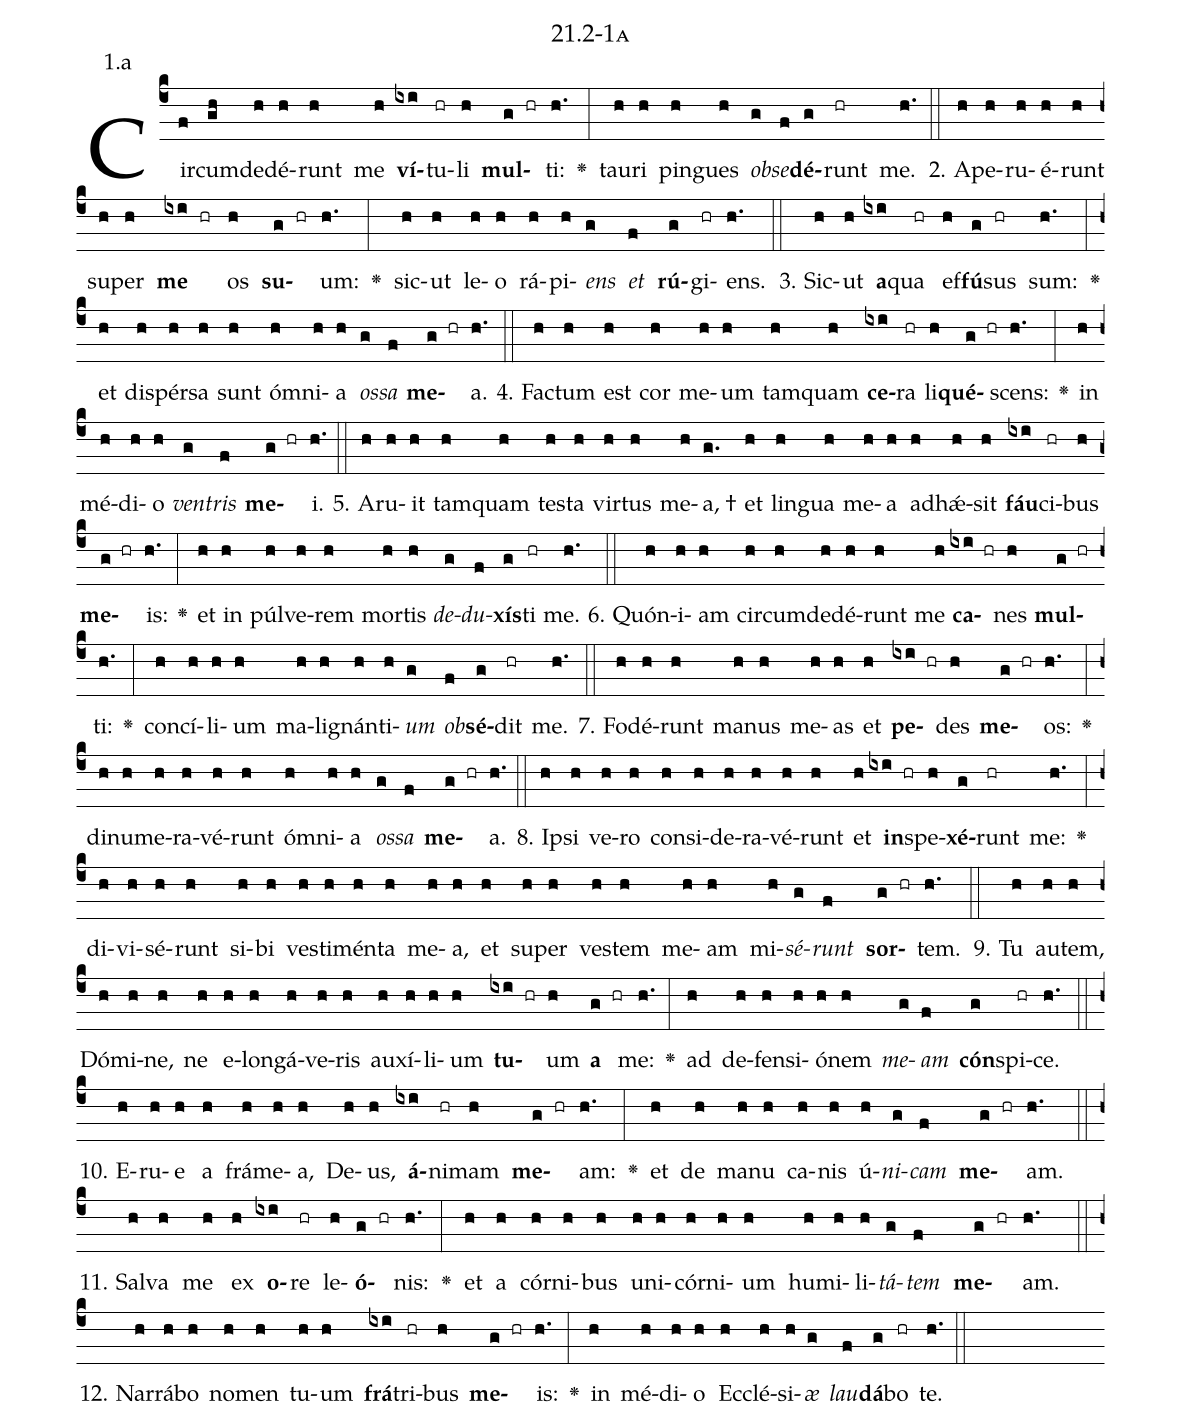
name: 21.2-1a;
annotation: 1.a;
%%
(c4)Cir(f)cum(gh)de(h)dé(h)runt(h) me(h) <b>ví</b>(ixi)tu(hr)li(h) <b>mul</b>(g hr)ti:(h.) <v>\greheightstar</v>(:) tau(h)ri(h) pin(h)gues(h) <i>ob</i>(g)<i>se</i>(f)<b>dé</b>(g)runt(hr) me.(h.) (::)
2. A(h)pe(h)ru(h)é(h)runt(h) su(h)per(h) <b>me</b>(ixi hr) os(h) <b>su</b>(g hr)um:(h.) <v>\greheightstar</v>(:) sic(h)ut(h) le(h)o(h) rá(h)pi(h)<i>ens</i>(g) <i>et</i>(f) <b>rú</b>(g)gi(hr)ens.(h.) (::)
3. Sic(h)ut(h) <b>a</b>(ixi)qua(hr) ef(h)<b>fú</b>(g)sus(hr) sum:(h.) <v>\greheightstar</v>(:) et(h) di(h)spér(h)sa(h) sunt(h) óm(h)ni(h)a(h) <i>os</i>(g)<i>sa</i>(f) <b>me</b>(g hr)a.(h.) (::)
4. Fac(h)tum(h) est(h) cor(h) me(h)um(h) tam(h)quam(h) <b>ce</b>(ixi)ra(hr) li(h)<b>qué</b>(g hr)scens:(h.) <v>\greheightstar</v>(:) in(h) mé(h)di(h)o(h) <i>ven</i>(g)<i>tris</i>(f) <b>me</b>(g hr)i.(h.) (::)
5. A(h)ru(h)it(h) tam(h)quam(h) tes(h)ta(h) vir(h)tus(h) me(h)a, †(g.) et(h) lin(h)gua(h) me(h)a(h) ad(h)hǽ(h)sit(h) <b>fáu</b>(ixi)ci(hr)bus(h) <b>me</b>(g hr)is:(h.) <v>\greheightstar</v>(:) et(h) in(h) púl(h)ve(h)rem(h) mor(h)tis(h) <i>de</i>(g)<i>du</i>(f)<b>xís</b>(g)ti(hr) me.(h.) (::)
6. Quón(h)i(h)am(h) cir(h)cum(h)de(h)dé(h)runt(h) me(h) <b>ca</b>(ixi hr)nes(h) <b>mul</b>(g hr)ti:(h.) <v>\greheightstar</v>(:) con(h)cí(h)li(h)um(h) ma(h)li(h)gnán(h)ti(h)<i>um</i>(g) <i>ob</i>(f)<b>sé</b>(g)dit(hr) me.(h.) (::)
7. Fo(h)dé(h)runt(h) ma(h)nus(h) me(h)as(h) et(h) <b>pe</b>(ixi hr)des(h) <b>me</b>(g hr)os:(h.) <v>\greheightstar</v>(:) di(h)nu(h)me(h)ra(h)vé(h)runt(h) óm(h)ni(h)a(h) <i>os</i>(g)<i>sa</i>(f) <b>me</b>(g hr)a.(h.) (::)
8. Ip(h)si(h) ve(h)ro(h) con(h)si(h)de(h)ra(h)vé(h)runt(h) et(h) <b>in</b>(ixi hr)spe(h)<b>xé</b>(g)runt(hr) me:(h.) <v>\greheightstar</v>(:) di(h)vi(h)sé(h)runt(h) si(h)bi(h) ves(h)ti(h)mén(h)ta(h) me(h)a,(h) et(h) su(h)per(h) ves(h)tem(h) me(h)am(h) mi(h)<i>sé</i>(g)<i>runt</i>(f) <b>sor</b>(g hr)tem.(h.) (::)
9. Tu(h) au(h)tem,(h) Dó(h)mi(h)ne,(h) ne(h) e(h)lon(h)gá(h)ve(h)ris(h) au(h)xí(h)li(h)um(h) <b>tu</b>(ixi hr)um(h) <b>a</b>(g hr) me:(h.) <v>\greheightstar</v>(:) ad(h) de(h)fen(h)si(h)ó(h)nem(h) <i>me</i>(g)<i>am</i>(f) <b>cón</b>(g)spi(hr)ce.(h.) (::)
10. E(h)ru(h)e(h) a(h) frá(h)me(h)a,(h) De(h)us,(h) <b>á</b>(ixi)ni(hr)mam(h) <b>me</b>(g hr)am:(h.) <v>\greheightstar</v>(:) et(h) de(h) ma(h)nu(h) ca(h)nis(h) ú(h)<i>ni</i>(g)<i>cam</i>(f) <b>me</b>(g hr)am.(h.) (::)
11. Sal(h)va(h) me(h) ex(h) <b>o</b>(ixi)re(hr) le(h)<b>ó</b>(g hr)nis:(h.) <v>\greheightstar</v>(:) et(h) a(h) cór(h)ni(h)bus(h) u(h)ni(h)cór(h)ni(h)um(h) hu(h)mi(h)li(h)<i>tá</i>(g)<i>tem</i>(f) <b>me</b>(g hr)am.(h.) (::)
12. Nar(h)rá(h)bo(h) no(h)men(h) tu(h)um(h) <b>frá</b>(ixi)tri(hr)bus(h) <b>me</b>(g hr)is:(h.) <v>\greheightstar</v>(:) in(h) mé(h)di(h)o(h) Ec(h)clé(h)si(h)<i>æ</i>(g) <i>lau</i>(f)<b>dá</b>(g)bo(hr) te.(h.) (::)
